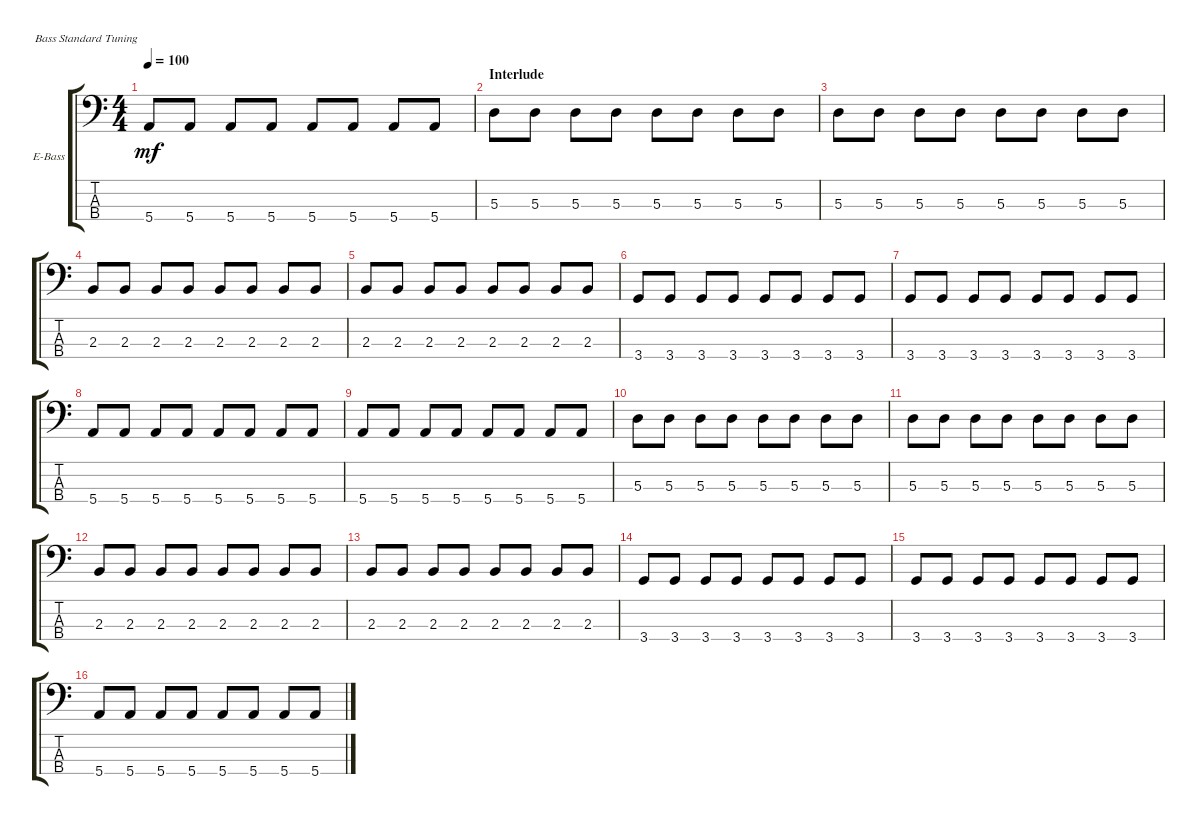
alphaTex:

\defaultSystemsLayout 4
\bracketExtendMode groupsimilarinstruments
\firstSystemTrackNameOrientation horizontal
\otherSystemsTrackNameOrientation horizontal
\track ("Electric Bass" "E-Bass") {instrument electricbassfinger}
\staff {score tabs}
\tuning (G2 D2 A1 E1)
\ts (4 4)
\tempo 100
\clef f4
\ks c
5.4.8{dy mf} 5.4.8 5.4.8 5.4.8 5.4.8 5.4.8 5.4.8 5.4.8 |
\section ("" "Interlude")
5.3.8 5.3.8 5.3.8 5.3.8 5.3.8 5.3.8 5.3.8 5.3.8 |
5.3.8 5.3.8 5.3.8 5.3.8 5.3.8 5.3.8 5.3.8 5.3.8 |
2.3.8 2.3.8 2.3.8 2.3.8 2.3.8 2.3.8 2.3.8 2.3.8 |
2.3.8 2.3.8 2.3.8 2.3.8 2.3.8 2.3.8 2.3.8 2.3.8 |
3.4.8 3.4.8 3.4.8 3.4.8 3.4.8 3.4.8 3.4.8 3.4.8 |
3.4.8 3.4.8 3.4.8 3.4.8 3.4.8 3.4.8 3.4.8 3.4.8 |
5.4.8 5.4.8 5.4.8 5.4.8 5.4.8 5.4.8 5.4.8 5.4.8 |
5.4.8 5.4.8 5.4.8 5.4.8 5.4.8 5.4.8 5.4.8 5.4.8 |
5.3.8 5.3.8 5.3.8 5.3.8 5.3.8 5.3.8 5.3.8 5.3.8 |
5.3.8 5.3.8 5.3.8 5.3.8 5.3.8 5.3.8 5.3.8 5.3.8 |
2.3.8 2.3.8 2.3.8 2.3.8 2.3.8 2.3.8 2.3.8 2.3.8 |
2.3.8 2.3.8 2.3.8 2.3.8 2.3.8 2.3.8 2.3.8 2.3.8 |
3.4.8 3.4.8 3.4.8 3.4.8 3.4.8 3.4.8 3.4.8 3.4.8 |
3.4.8 3.4.8 3.4.8 3.4.8 3.4.8 3.4.8 3.4.8 3.4.8 |
5.4.8 5.4.8 5.4.8 5.4.8 5.4.8 5.4.8 5.4.8 5.4.8
